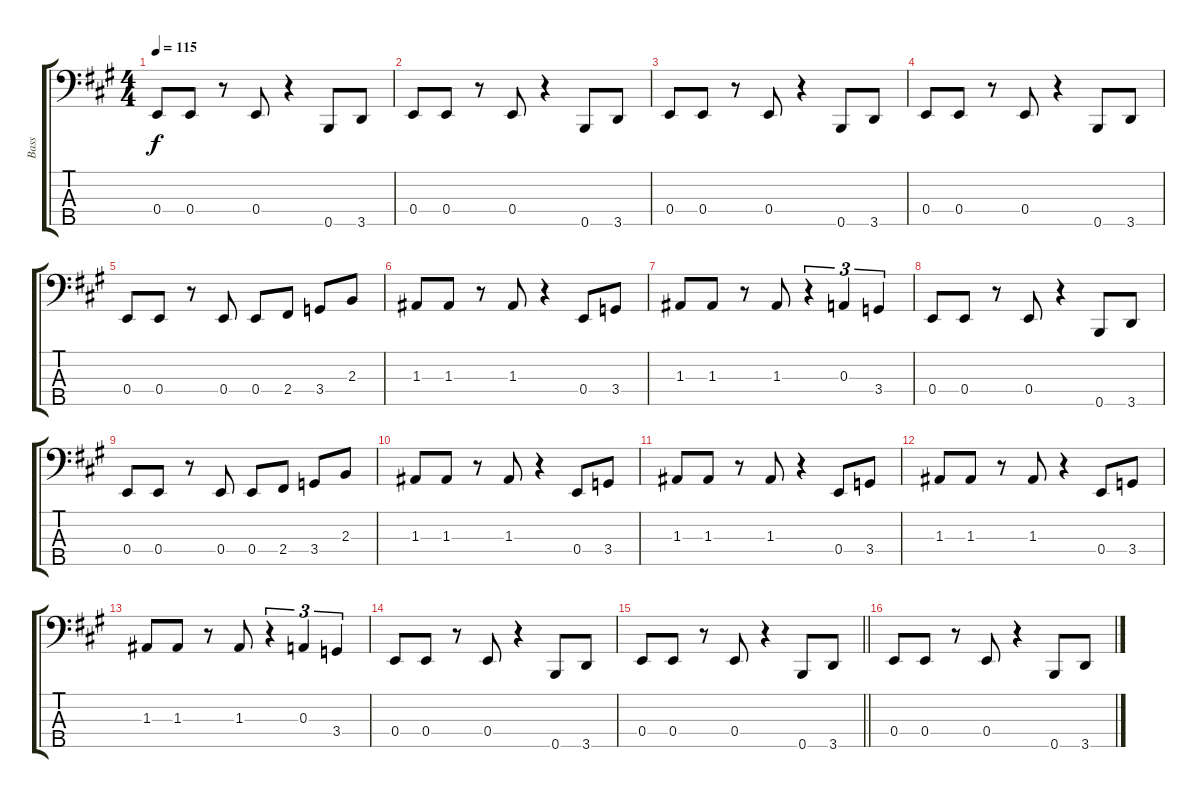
\track ("Bass" "Bass") {instrument electricbassfinger}
\staff {score tabs}
\tuning (G2 D2 A1 E1 B0) {hide}
\ts (4 4)
\tempo 115
\clef f4
\ks a
0.4.8{dy f} 0.4.8 r.8 0.4.8 r.4 0.5.8 3.5.8 |
0.4.8 0.4.8 r.8 0.4.8 r.4 0.5.8 3.5.8 |
0.4.8 0.4.8 r.8 0.4.8 r.4 0.5.8 3.5.8 |
0.4.8 0.4.8 r.8 0.4.8 r.4 0.5.8 3.5.8 |
0.4.8 0.4.8 r.8 0.4.8 0.4.8 2.4.8 3.4.8 2.3.8 |
1.3.8 1.3.8 r.8 1.3.8 r.4 0.4.8 3.4.8 |
1.3.8 1.3.8 r.8 1.3.8 r.4{tu (3 2)} 0.3.4{tu (3 2)} 3.4.4{tu (3 2)} |
0.4.8 0.4.8 r.8 0.4.8 r.4 0.5.8 3.5.8 |
0.4.8 0.4.8 r.8 0.4.8 0.4.8 2.4.8 3.4.8 2.3.8 |
1.3.8 1.3.8 r.8 1.3.8 r.4 0.4.8 3.4.8 |
1.3.8 1.3.8 r.8 1.3.8 r.4 0.4.8 3.4.8 |
1.3.8 1.3.8 r.8 1.3.8 r.4 0.4.8 3.4.8 |
1.3.8 1.3.8 r.8 1.3.8 r.4{tu (3 2)} 0.3.4{tu (3 2)} 3.4.4{tu (3 2)} |
0.4.8 0.4.8 r.8 0.4.8 r.4 0.5.8 3.5.8 |
\barLineRight lightlight
0.4.8 0.4.8 r.8 0.4.8 r.4 0.5.8 3.5.8 |
\section ("" " ")
0.4.8 0.4.8 r.8 0.4.8 r.4 0.5.8 3.5.8
